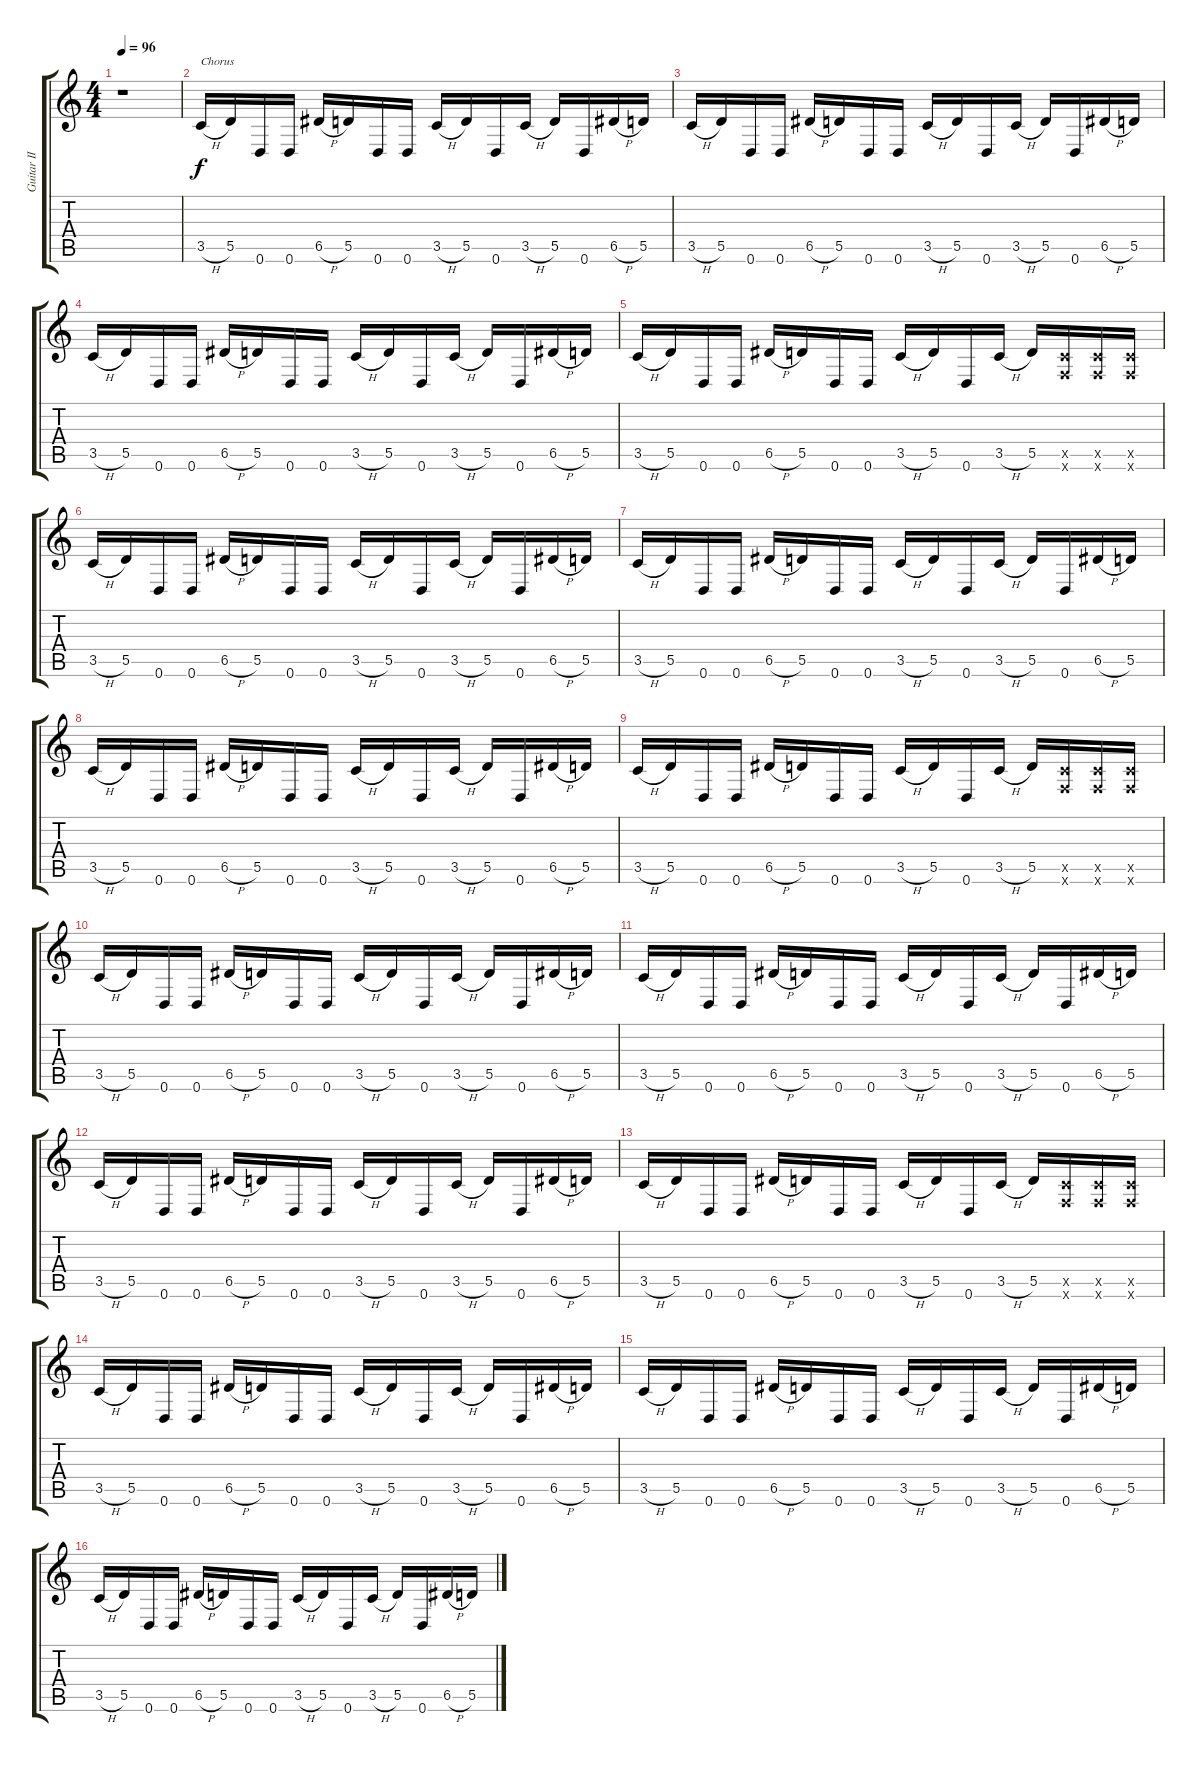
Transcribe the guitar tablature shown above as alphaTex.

\track ("Guitar II" "Guitar II") {instrument distortionguitar}
\staff {score tabs}
\tuning (E4 B3 G3 D3 A2 D2) {hide}
\ts (4 4)
\tempo 96
\clef g2
\ks c
r.1{dy f} |
3.5{h}.16{txt "Chorus"} 5.5.16 0.6.16 0.6.16 6.5{h}.16 5.5.16 0.6.16 0.6.16 3.5{h}.16 5.5.16 0.6.16 3.5{h}.16 5.5.16 0.6.16 6.5{h}.16 5.5.16 |
3.5{h}.16 5.5.16 0.6.16 0.6.16 6.5{h}.16 5.5.16 0.6.16 0.6.16 3.5{h}.16 5.5.16 0.6.16 3.5{h}.16 5.5.16 0.6.16 6.5{h}.16 5.5.16 |
3.5{h}.16 5.5.16 0.6.16 0.6.16 6.5{h}.16 5.5.16 0.6.16 0.6.16 3.5{h}.16 5.5.16 0.6.16 3.5{h}.16 5.5.16 0.6.16 6.5{h}.16 5.5.16 |
3.5{h}.16 5.5.16 0.6.16 0.6.16 6.5{h}.16 5.5.16 0.6.16 0.6.16 3.5{h}.16 5.5.16 0.6.16 3.5{h}.16 5.5.16 (3.5{x} 3.6{x}).16 (3.5{x} 3.6{x}).16 (3.5{x} 3.6{x}).16 |
3.5{h}.16 5.5.16 0.6.16 0.6.16 6.5{h}.16 5.5.16 0.6.16 0.6.16 3.5{h}.16 5.5.16 0.6.16 3.5{h}.16 5.5.16 0.6.16 6.5{h}.16 5.5.16 |
3.5{h}.16 5.5.16 0.6.16 0.6.16 6.5{h}.16 5.5.16 0.6.16 0.6.16 3.5{h}.16 5.5.16 0.6.16 3.5{h}.16 5.5.16 0.6.16 6.5{h}.16 5.5.16 |
3.5{h}.16 5.5.16 0.6.16 0.6.16 6.5{h}.16 5.5.16 0.6.16 0.6.16 3.5{h}.16 5.5.16 0.6.16 3.5{h}.16 5.5.16 0.6.16 6.5{h}.16 5.5.16 |
3.5{h}.16 5.5.16 0.6.16 0.6.16 6.5{h}.16 5.5.16 0.6.16 0.6.16 3.5{h}.16 5.5.16 0.6.16 3.5{h}.16 5.5.16 (3.5{x} 3.6{x}).16 (3.5{x} 3.6{x}).16 (3.5{x} 3.6{x}).16 |
3.5{h}.16 5.5.16 0.6.16 0.6.16 6.5{h}.16 5.5.16 0.6.16 0.6.16 3.5{h}.16 5.5.16 0.6.16 3.5{h}.16 5.5.16 0.6.16 6.5{h}.16 5.5.16 |
3.5{h}.16 5.5.16 0.6.16 0.6.16 6.5{h}.16 5.5.16 0.6.16 0.6.16 3.5{h}.16 5.5.16 0.6.16 3.5{h}.16 5.5.16 0.6.16 6.5{h}.16 5.5.16 |
3.5{h}.16 5.5.16 0.6.16 0.6.16 6.5{h}.16 5.5.16 0.6.16 0.6.16 3.5{h}.16 5.5.16 0.6.16 3.5{h}.16 5.5.16 0.6.16 6.5{h}.16 5.5.16 |
3.5{h}.16 5.5.16 0.6.16 0.6.16 6.5{h}.16 5.5.16 0.6.16 0.6.16 3.5{h}.16 5.5.16 0.6.16 3.5{h}.16 5.5.16 (3.5{x} 3.6{x}).16 (3.5{x} 3.6{x}).16 (3.5{x} 3.6{x}).16 |
3.5{h}.16 5.5.16 0.6.16 0.6.16 6.5{h}.16 5.5.16 0.6.16 0.6.16 3.5{h}.16 5.5.16 0.6.16 3.5{h}.16 5.5.16 0.6.16 6.5{h}.16 5.5.16 |
3.5{h}.16 5.5.16 0.6.16 0.6.16 6.5{h}.16 5.5.16 0.6.16 0.6.16 3.5{h}.16 5.5.16 0.6.16 3.5{h}.16 5.5.16 0.6.16 6.5{h}.16 5.5.16 |
3.5{h}.16 5.5.16 0.6.16 0.6.16 6.5{h}.16 5.5.16 0.6.16 0.6.16 3.5{h}.16 5.5.16 0.6.16 3.5{h}.16 5.5.16 0.6.16 6.5{h}.16 5.5.16
